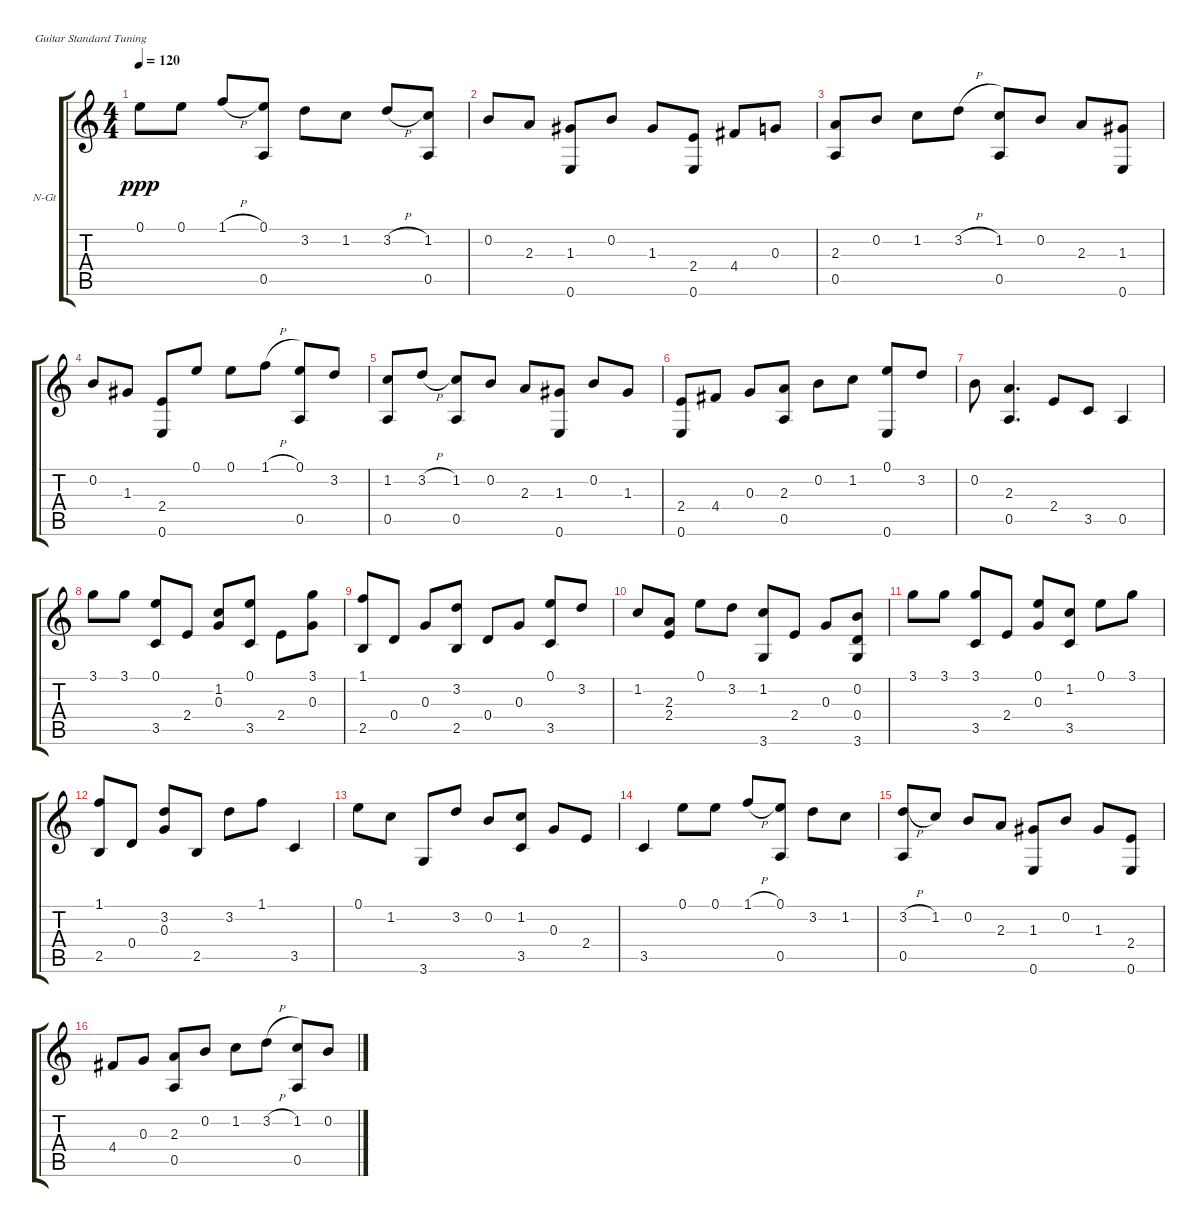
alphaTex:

\bracketExtendMode groupsimilarinstruments
\firstSystemTrackNameOrientation horizontal
\otherSystemsTrackNameOrientation horizontal
\track ("" "N-Gt") {instrument acousticgrandpiano}
\staff {score tabs}
\tuning (E4 B3 G3 D3 A2 E2)
\displaytranspose 12
\ts (4 4)
\tempo 120
\clef g2
\ks aminor
0.1.8{dy ppp instrument acousticgrandpiano} 0.1.8 1.1{h}.8 (0.1 0.5).8 3.2.8 1.2.8 3.2{h}.8 (1.2 0.5).8 |
\ks c
0.2.8 2.3.8 (1.3 0.6).8 0.2.8 1.3.8 (2.4 0.6).8 4.4.8 0.3.8 |
(2.3 0.5).8 0.2.8 1.2.8 3.2{h}.8 (1.2 0.5).8 0.2.8 2.3.8 (1.3 0.6).8 |
0.2.8 1.3.8 (2.4 0.6).8 0.1.8 0.1.8 1.1{h}.8 (0.1 0.5).8 3.2.8 |
(1.2 0.5).8 3.2{h}.8 (1.2 0.5).8 0.2.8 2.3.8 (1.3 0.6).8 0.2.8 1.3.8 |
(2.4 0.6).8 4.4.8 0.3.8 (2.3 0.5).8 0.2.8 1.2.8 (0.1 0.6).8 3.2.8 |
0.2.8 (2.3 0.5).4{d} 2.4.8 3.5.8 0.5.4 |
3.1.8 3.1.8 (0.1 3.5).8 2.4.8 (1.2 0.3).8 (0.1 3.5).8 2.4.8 (3.1 0.3).8 |
(1.1 2.5).8 0.4.8 0.3.8 (3.2 2.5).8 0.4.8 0.3.8 (0.1 3.5).8 3.2.8 |
1.2.8 (2.3 2.4).8 0.1.8 3.2.8 (1.2 3.6).8 2.4.8 0.3.8 (0.2 0.4 3.6).8 |
3.1.8 3.1.8 (3.1 3.5).8 2.4.8 (0.1 0.3).8 (1.2 3.5).8 0.1.8 3.1.8 |
(1.1 2.5).8 0.4.8 (3.2 0.3).8 2.5.8 3.2.8 1.1.8 3.5.4 |
0.1.8 1.2.8 3.6.8 3.2.8 0.2.8 (1.2 3.5).8 0.3.8 2.4.8 |
3.5.4 0.1.8 0.1.8 1.1{h}.8 (0.1 0.5).8 3.2.8 1.2.8 |
(3.2{h} 0.5).8 1.2.8 0.2.8 2.3.8 (1.3 0.6).8 0.2.8 1.3.8 (2.4 0.6).8 |
4.4.8 0.3.8 (2.3 0.5).8 0.2.8 1.2.8 3.2{h}.8 (1.2 0.5).8 0.2.8
